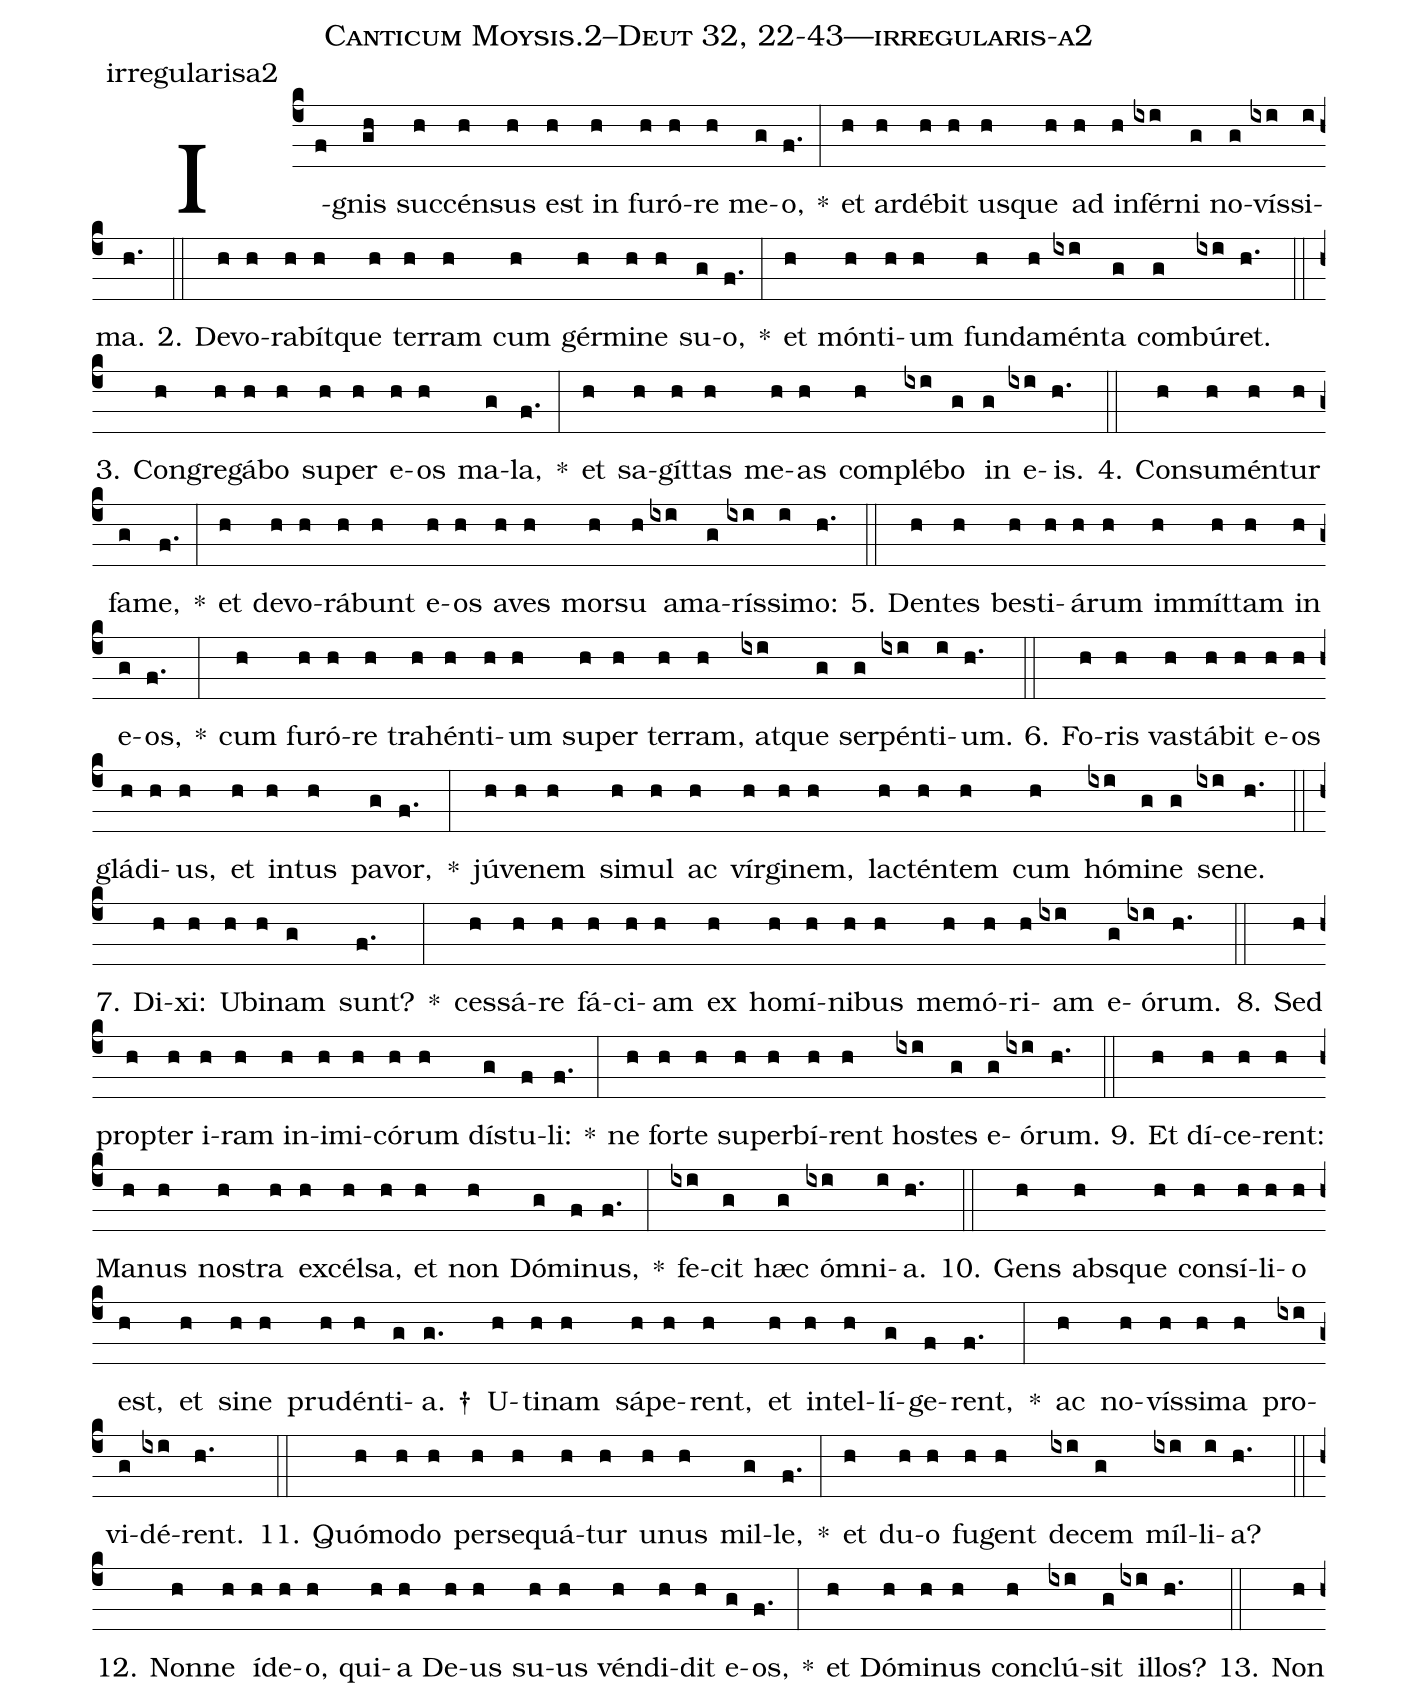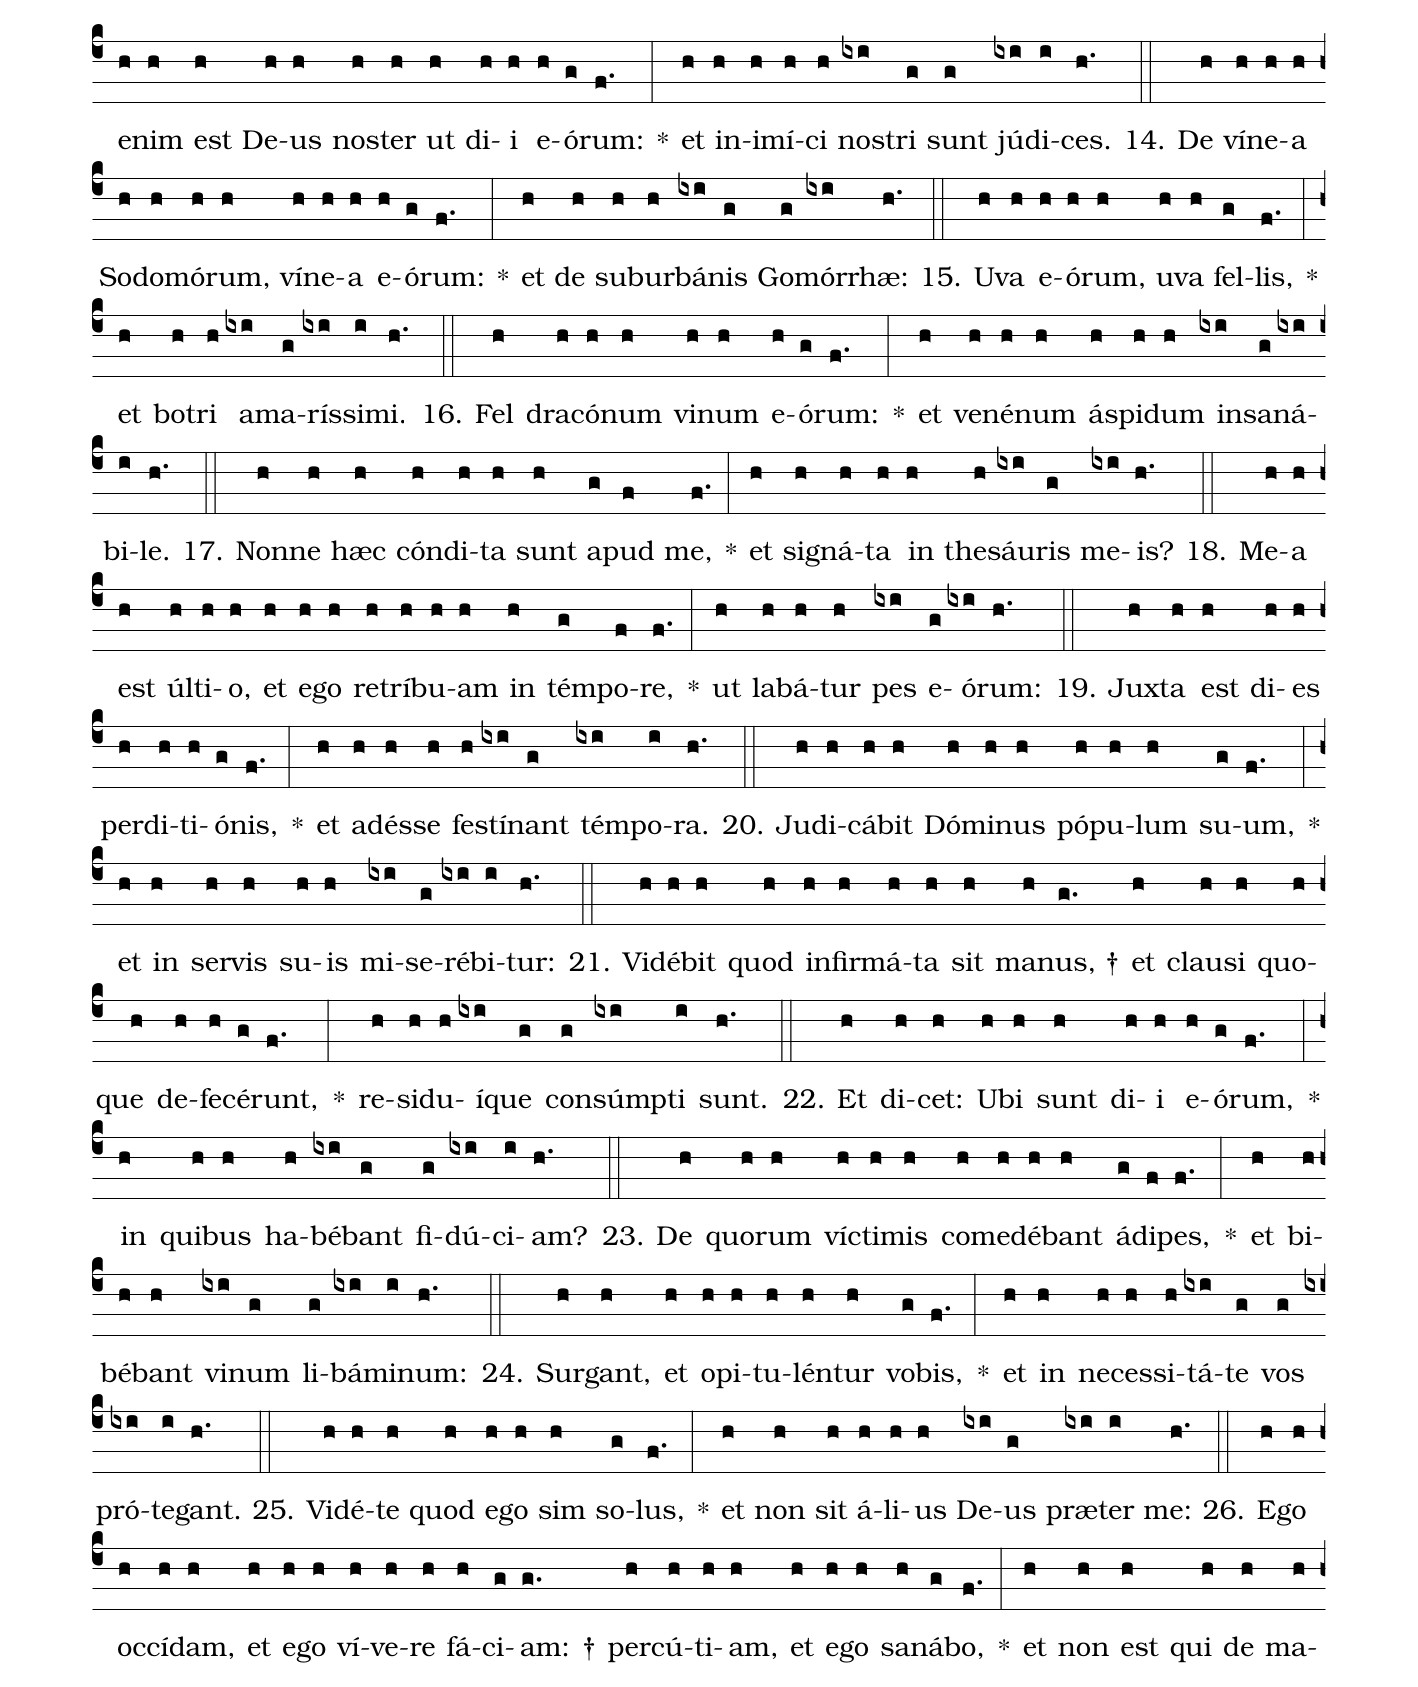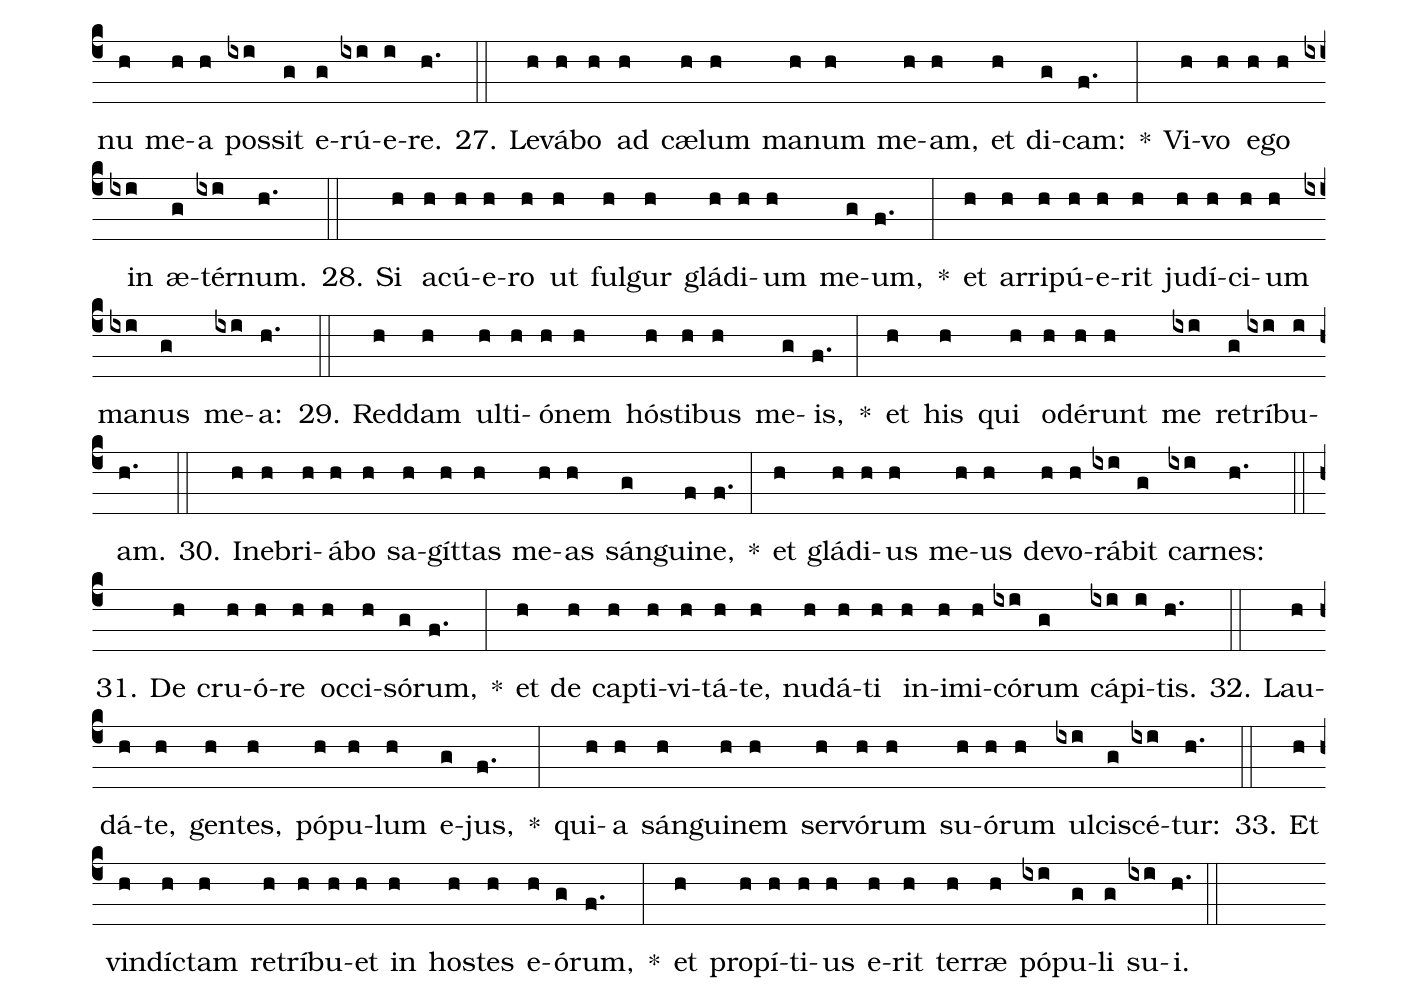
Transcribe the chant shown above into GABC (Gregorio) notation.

name: Canticum Moysis.2--Deut 32, 22-43---irregularis-a2;
annotation: irregularisa2;
%%
(c4)I(f)gnis(gh) suc(h)cén(h)sus(h) est(h) in(h) fu(h)ró(h)re(h) me(g)o,(f.) *(:) et(h) ar(h)dé(h)bit(h) us(h)que(h) ad(h) in(h)fér(ixi)ni(g) no(g)vís(ixi)si(i)ma.(h.) (::)
2. De(h)vo(h)ra(h)bít(h)que(h) ter(h)ram(h) cum(h) gér(h)mi(h)ne(h) su(g)o,(f.) *(:) et(h) món(h)ti(h)um(h) fun(h)da(h)mén(ixi)ta(g) com(g)bú(ixi)ret.(h.) (::)
3. Con(h)gre(h)gá(h)bo(h) su(h)per(h) e(h)os(h) ma(g)la,(f.) *(:) et(h) sa(h)gít(h)tas(h) me(h)as(h) com(h)plé(ixi)bo(g) in(g) e(ixi)is.(h.) (::)
4. Con(h)su(h)mén(h)tur(h) fa(g)me,(f.) *(:) et(h) de(h)vo(h)rá(h)bunt(h) e(h)os(h) a(h)ves(h) mor(h)su(h) a(ixi)ma(g)rís(ixi)si(i)mo:(h.) (::)
5. Den(h)tes(h) bes(h)ti(h)á(h)rum(h) im(h)mít(h)tam(h) in(h) e(g)os,(f.) *(:) cum(h) fu(h)ró(h)re(h) tra(h)hén(h)ti(h)um(h) su(h)per(h) ter(h)ram,(h) at(ixi)que(g) ser(g)pén(ixi)ti(i)um.(h.) (::)
6. Fo(h)ris(h) vas(h)tá(h)bit(h) e(h)os(h) glá(h)di(h)us,(h) et(h) in(h)tus(h) pa(g)vor,(f.) *(:) jú(h)ve(h)nem(h) si(h)mul(h) ac(h) vír(h)gi(h)nem,(h) lac(h)tén(h)tem(h) cum(h) hó(ixi)mi(g)ne(g) se(ixi)ne.(h.) (::)
7. Di(h)xi:(h) U(h)bi(h)nam(g) sunt?(f.) *(:) ces(h)sá(h)re(h) fá(h)ci(h)am(h) ex(h) ho(h)mí(h)ni(h)bus(h) me(h)mó(h)ri(h)am(ixi) e(g)ó(ixi)rum.(h.) (::)
8. Sed(h) prop(h)ter(h) i(h)ram(h) in(h)i(h)mi(h)có(h)rum(h) dís(g)tu(f)li:(f.) *(:) ne(h) for(h)te(h) su(h)per(h)bí(h)rent(h) hos(ixi)tes(g) e(g)ó(ixi)rum.(h.) (::)
9. Et(h) dí(h)ce(h)rent:(h) Ma(h)nus(h) nos(h)tra(h) ex(h)cél(h)sa,(h) et(h) non(h) Dó(g)mi(f)nus,(f.) *(:) fe(ixi)cit(g) hæc(g) óm(ixi)ni(i)a.(h.) (::)
10. Gens(h) abs(h)que(h) con(h)sí(h)li(h)o(h) est,(h) et(h) si(h)ne(h) pru(h)dén(h)ti(g)a. †(g.) U(h)ti(h)nam(h) sá(h)pe(h)rent,(h) et(h) in(h)tel(h)lí(g)ge(f)rent,(f.) *(:) ac(h) no(h)vís(h)si(h)ma(h) pro(ixi)vi(g)dé(ixi)rent.(h.) (::)
11. Quó(h)mo(h)do(h) per(h)se(h)quá(h)tur(h) u(h)nus(h) mil(g)le,(f.) *(:) et(h) du(h)o(h) fu(h)gent(h) de(ixi)cem(g) míl(ixi)li(i)a?(h.) (::)
12. Non(h)ne(h) íd(h)e(h)o,(h) qui(h)a(h) De(h)us(h) su(h)us(h) vén(h)di(h)dit(h) e(g)os,(f.) *(:) et(h) Dó(h)mi(h)nus(h) con(h)clú(ixi)sit(g) il(ixi)los?(h.) (::)
13. Non(h) e(h)nim(h) est(h) De(h)us(h) nos(h)ter(h) ut(h) di(h)i(h) e(h)ó(g)rum:(f.) *(:) et(h) in(h)i(h)mí(h)ci(h) nos(ixi)tri(g) sunt(g) jú(ixi)di(i)ces.(h.) (::)
14. De(h) ví(h)ne(h)a(h) So(h)do(h)mó(h)rum,(h) ví(h)ne(h)a(h) e(h)ó(g)rum:(f.) *(:) et(h) de(h) sub(h)ur(h)bá(ixi)nis(g) Go(g)mór(ixi)rhæ:(h.) (::)
15. U(h)va(h) e(h)ó(h)rum,(h) u(h)va(h) fel(g)lis,(f.) *(:) et(h) bo(h)tri(h) a(ixi)ma(g)rís(ixi)si(i)mi.(h.) (::)
16. Fel(h) dra(h)có(h)num(h) vi(h)num(h) e(h)ó(g)rum:(f.) *(:) et(h) ve(h)né(h)num(h) ás(h)pi(h)dum(h) in(ixi)sa(g)ná(ixi)bi(i)le.(h.) (::)
17. Non(h)ne(h) hæc(h) cón(h)di(h)ta(h) sunt(h) a(g)pud(f) me,(f.) *(:) et(h) si(h)gná(h)ta(h) in(h) the(h)sáu(ixi)ris(g) me(ixi)is?(h.) (::)
18. Me(h)a(h) est(h) úl(h)ti(h)o,(h) et(h) e(h)go(h) re(h)trí(h)bu(h)am(h) in(h) tém(g)po(f)re,(f.) *(:) ut(h) la(h)bá(h)tur(h) pes(ixi) e(g)ó(ixi)rum:(h.) (::)
19. Jux(h)ta(h) est(h) di(h)es(h) per(h)di(h)ti(h)ó(g)nis,(f.) *(:) et(h) ad(h)és(h)se(h) fes(h)tí(ixi)nant(g) tém(ixi)po(i)ra.(h.) (::)
20. Ju(h)di(h)cá(h)bit(h) Dó(h)mi(h)nus(h) pó(h)pu(h)lum(h) su(g)um,(f.) *(:) et(h) in(h) ser(h)vis(h) su(h)is(h) mi(ixi)se(g)ré(ixi)bi(i)tur:(h.) (::)
21. Vi(h)dé(h)bit(h) quod(h) in(h)fir(h)má(h)ta(h) sit(h) ma(h)nus, †(g.) et(h) clau(h)si(h) quo(h)que(h) de(h)fe(h)cé(g)runt,(f.) *(:) re(h)si(h)du(h)í(ixi)que(g) con(g)súmp(ixi)ti(i) sunt.(h.) (::)
22. Et(h) di(h)cet:(h) U(h)bi(h) sunt(h) di(h)i(h) e(h)ó(g)rum,(f.) *(:) in(h) qui(h)bus(h) ha(h)bé(ixi)bant(g) fi(g)dú(ixi)ci(i)am?(h.) (::)
23. De(h) quo(h)rum(h) víc(h)ti(h)mis(h) com(h)e(h)dé(h)bant(h) á(g)di(f)pes,(f.) *(:) et(h) bi(h)bé(h)bant(h) vi(ixi)num(g) li(g)bá(ixi)mi(i)num:(h.) (::)
24. Sur(h)gant,(h) et(h) o(h)pi(h)tu(h)lén(h)tur(h) vo(g)bis,(f.) *(:) et(h) in(h) ne(h)ces(h)si(h)tá(ixi)te(g) vos(g) pró(ixi)te(i)gant.(h.) (::)
25. Vi(h)dé(h)te(h) quod(h) e(h)go(h) sim(h) so(g)lus,(f.) *(:) et(h) non(h) sit(h) á(h)li(h)us(h) De(ixi)us(g) præ(ixi)ter(i) me:(h.) (::)
26. E(h)go(h) oc(h)cí(h)dam,(h) et(h) e(h)go(h) ví(h)ve(h)re(h) fá(h)ci(g)am: †(g.) per(h)cú(h)ti(h)am,(h) et(h) e(h)go(h) sa(h)ná(g)bo,(f.) *(:) et(h) non(h) est(h) qui(h) de(h) ma(h)nu(h) me(h)a(h) pos(ixi)sit(g) e(g)rú(ixi)e(i)re.(h.) (::)
27. Le(h)vá(h)bo(h) ad(h) cæ(h)lum(h) ma(h)num(h) me(h)am,(h) et(h) di(g)cam:(f.) *(:) Vi(h)vo(h) e(h)go(h) in(ixi) æ(g)tér(ixi)num.(h.) (::)
28. Si(h) a(h)cú(h)e(h)ro(h) ut(h) ful(h)gur(h) glá(h)di(h)um(h) me(g)um,(f.) *(:) et(h) ar(h)ri(h)pú(h)e(h)rit(h) ju(h)dí(h)ci(h)um(h) ma(ixi)nus(g) me(ixi)a:(h.) (::)
29. Red(h)dam(h) ul(h)ti(h)ó(h)nem(h) hós(h)ti(h)bus(h) me(g)is,(f.) *(:) et(h) his(h) qui(h) o(h)dé(h)runt(h) me(ixi) re(g)trí(ixi)bu(i)am.(h.) (::)
30. In(h)e(h)bri(h)á(h)bo(h) sa(h)gít(h)tas(h) me(h)as(h) sán(g)gui(f)ne,(f.) *(:) et(h) glá(h)di(h)us(h) me(h)us(h) de(h)vo(h)rá(ixi)bit(g) car(ixi)nes:(h.) (::)
31. De(h) cru(h)ó(h)re(h) oc(h)ci(h)só(g)rum,(f.) *(:) et(h) de(h) cap(h)ti(h)vi(h)tá(h)te,(h) nu(h)dá(h)ti(h) in(h)i(h)mi(h)có(ixi)rum(g) cá(ixi)pi(i)tis.(h.) (::)
32. Lau(h)dá(h)te,(h) gen(h)tes,(h) pó(h)pu(h)lum(h) e(g)jus,(f.) *(:) qui(h)a(h) sán(h)gui(h)nem(h) ser(h)vó(h)rum(h) su(h)ó(h)rum(h) ul(ixi)ci(g)scé(ixi)tur:(h.) (::)
33. Et(h) vin(h)díc(h)tam(h) re(h)trí(h)bu(h)et(h) in(h) hos(h)tes(h) e(h)ó(g)rum,(f.) *(:) et(h) pro(h)pí(h)ti(h)us(h) e(h)rit(h) ter(h)ræ(h) pó(ixi)pu(g)li(g) su(ixi)i.(h.) (::)
